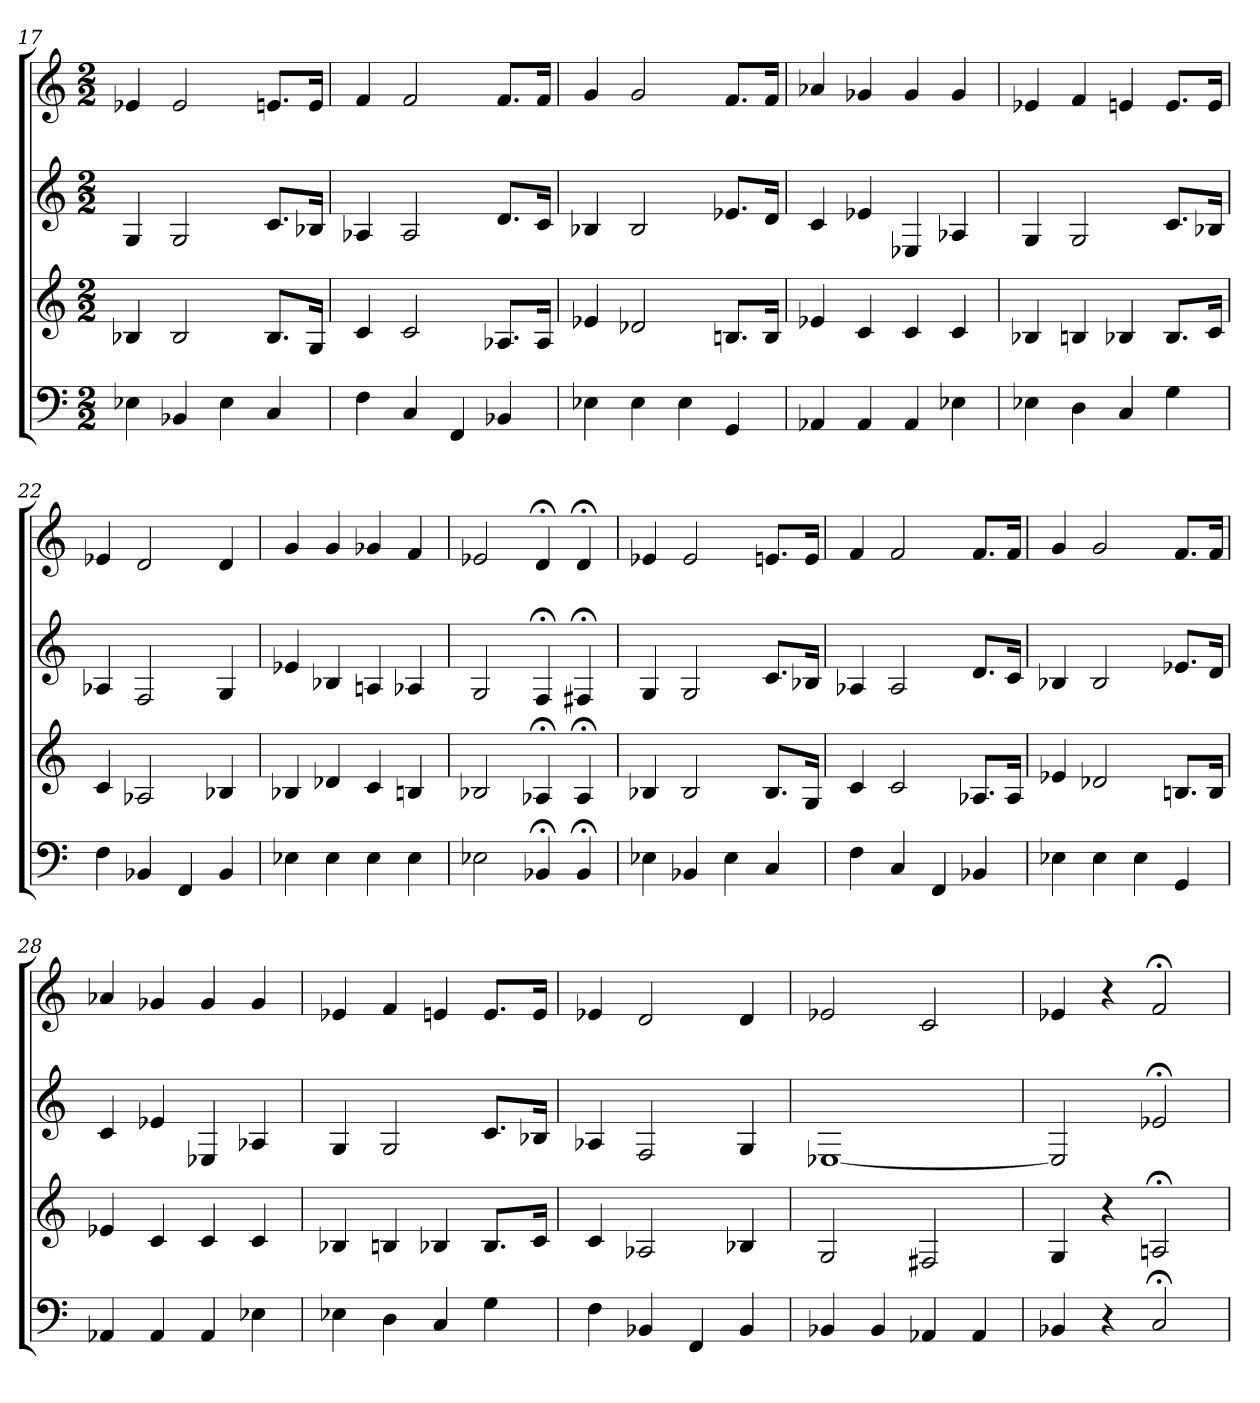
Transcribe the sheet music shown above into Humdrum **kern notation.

**kern	**kern	**kern	**kern
*part4	*part3	*part2	*part1
*staff4	*staff3	*staff2	*staff1
*M2/2	*M2/2	*M2/2	*M2/2
=17	=17	=17	=17
4E-X	4B-X	4G	4e-X
4BB-X	2B-	2G	2e-
4E-	.	.	.
4C	8.B-L	8.cL	8.enL
.	16GJk	16B-XJk	16eJk
=18	=18	=18	=18
4F	4c	4A-X	4f
4C	2c	2A-	2f
4FF	.	.	.
4BB-X	8.A-XL	8.dL	8.fL
.	16A-Jk	16cJk	16fJk
=19	=19	=19	=19
4E-X	4e-X	4B-X	4g
4E-	2d-X	2B-	2g
4E-	.	.	.
4GG	8.BnL	8.e-XL	8.fL
.	16BJk	16dJk	16fJk
=20	=20	=20	=20
4AA-X	4e-X	4c	4a-X
4AA-	4c	4e-X	4g-X
4AA-	4c	4E-X	4g-
4E-X	4c	4A-X	4g-
=21	=21	=21	=21
4E-X	4B-X	4G	4e-X
4D	4Bn	2G	4f
4C	4B-X	.	4en
4G	8.B-L	8.cL	8.eL
.	16cJk	16B-XJk	16eJk
=22	=22	=22	=22
4F	4c	4A-X	4e-X
4BB-X	2A-X	2F	2d
4FF	.	.	.
4BB-	4B-X	4G	4d
=23	=23	=23	=23
4E-X	4B-X	4e-X	4g
4E-	4d-X	4B-X	4g
4E-	4c	4An	4g-X
4E-	4Bn	4A-X	4f
=24	=24	=24	=24
2E-X	2B-X	2G	2e-X
4BB-X;<	4A-X;<	4F;<	4d;<
4BB-;<	4A-;<	4F#X;<	4d;<
=25	=25	=25	=25
4E-X	4B-X	4G	4e-X
4BB-X	2B-	2G	2e-
4E-	.	.	.
4C	8.B-L	8.cL	8.enL
.	16GJk	16B-XJk	16eJk
=26	=26	=26	=26
4F	4c	4A-X	4f
4C	2c	2A-	2f
4FF	.	.	.
4BB-X	8.A-XL	8.dL	8.fL
.	16A-Jk	16cJk	16fJk
=27	=27	=27	=27
4E-X	4e-X	4B-X	4g
4E-	2d-X	2B-	2g
4E-	.	.	.
4GG	8.BnL	8.e-XL	8.fL
.	16BJk	16dJk	16fJk
=28	=28	=28	=28
4AA-X	4e-X	4c	4a-X
4AA-	4c	4e-X	4g-X
4AA-	4c	4E-X	4g-
4E-X	4c	4A-X	4g-
=29	=29	=29	=29
4E-X	4B-X	4G	4e-X
4D	4Bn	2G	4f
4C	4B-X	.	4en
4G	8.B-L	8.cL	8.eL
.	16cJk	16B-XJk	16eJk
=30	=30	=30	=30
4F	4c	4A-X	4e-X
4BB-X	2A-X	2F	2d
4FF	.	.	.
4BB-	4B-X	4G	4d
=31	=31	=31	=31
4BB-X	2G	[1E-X	2e-X
4BB-	.	.	.
4AA-X	2F#X	.	2c
4AA-	.	.	.
=32	=32	=32	=32
4BB-X	4G	2E-]	4e-X
4r	4r	.	4r
2C;<	2An;<	2e-X;<	2f;<
=	=	=	=
*-	*-	*-	*-
